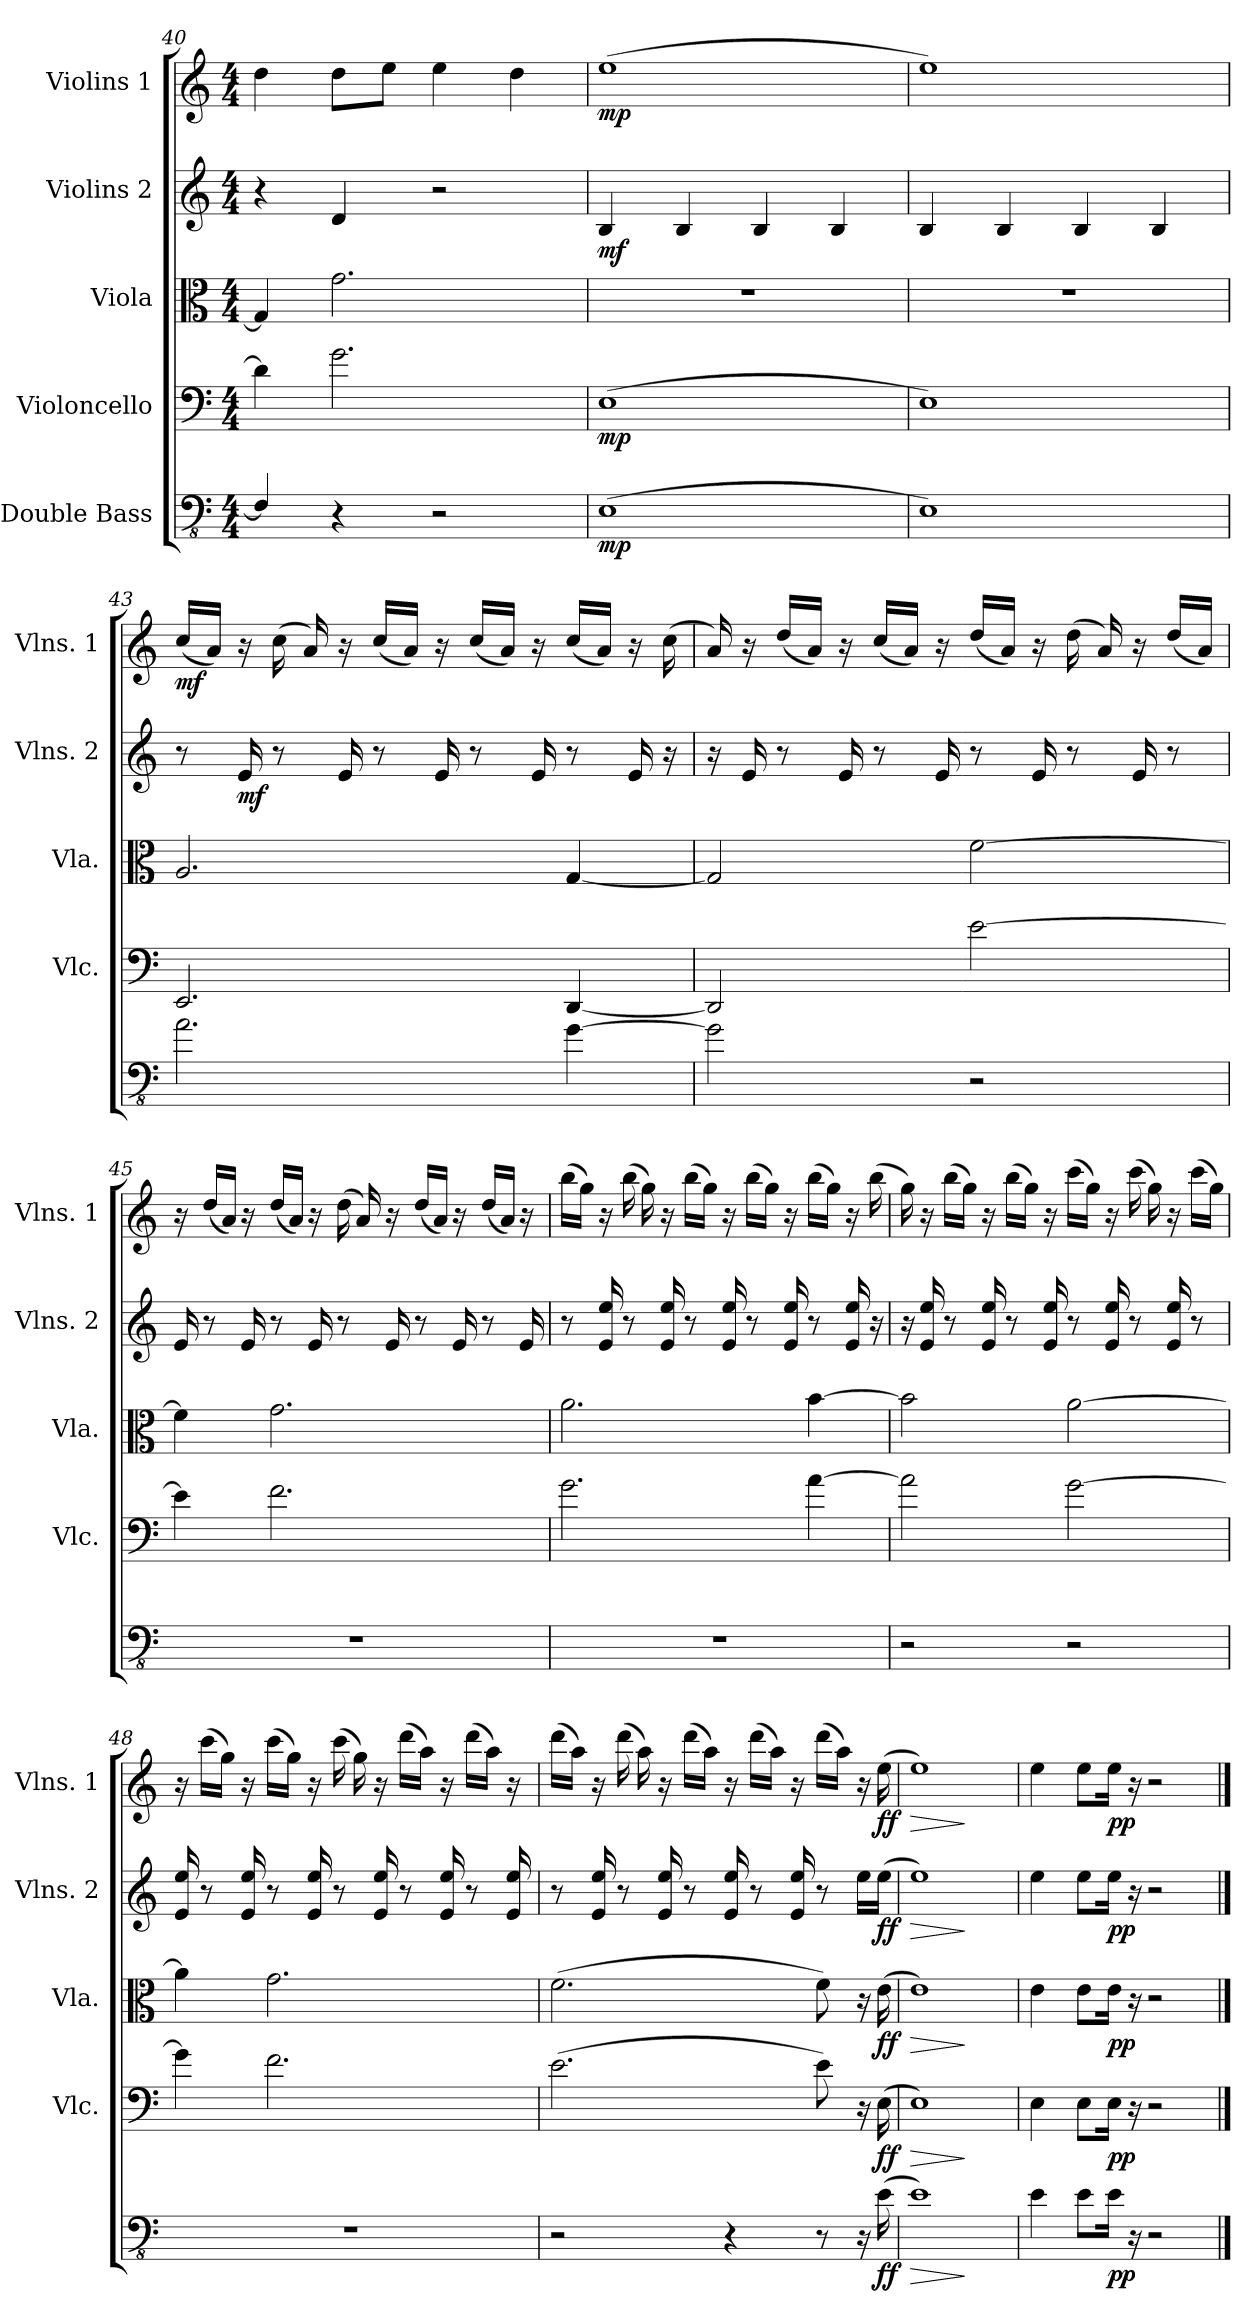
**kern	**dynam	**kern	**dynam	**kern	**dynam	**kern	**dynam	**kern	**dynam
*part5	*part5	*part4	*part4	*part3	*part3	*part2	*part2	*part1	*part1
*staff5	*staff5	*staff4	*staff4	*staff3	*staff3	*staff2	*staff2	*staff1	*staff1
*I"Double Bass	*	*I"Violoncello	*	*I"Viola	*	*I"Violins 2	*	*I"Violins 1	*
*	*	*I'Vlc.	*	*I'Vla.	*	*I'Vlns. 2	*	*I'Vlns. 1	*
*clefFv4	*	*clefF4	*	*clefC3	*	*clefG2	*	*clefG2	*
*ITrd7c12	*	*	*	*	*	*	*	*	*
*k[]	*	*k[]	*	*k[]	*	*k[]	*	*k[]	*
*C:	*	*C:	*	*C:	*	*C:	*	*C:	*
*M4/4	*	*M4/4	*	*M4/4	*	*M4/4	*	*M4/4	*
=40	=40	=40	=40	=40	=40	=40	=40	=40	=40
4FFF/]	.	4d\]	.	4G/]	.	4r	.	4dd\	.
4r	.	2.g\	.	2.g\	.	4d/	.	8dd\L	.
.	.	.	.	.	.	.	.	8ee\J	.
2r	.	.	.	.	.	2r	.	4ee\	.
.	.	.	.	.	.	.	.	4dd\	.
=41	=41	=41	=41	=41	=41	=41	=41	=41	=41
!	!LO:DY:b	!	!LO:DY:b	!	!	!	!LO:DY:b	!	!LO:DY:b
(1EEE	mp	(1E	mp	1r	.	4B/	mf	(1ee	mp
.	.	.	.	.	.	4B/	.	.	.
.	.	.	.	.	.	4B/	.	.	.
.	.	.	.	.	.	4B/	.	.	.
=42	=42	=42	=42	=42	=42	=42	=42	=42	=42
1EEE)	.	1E)	.	1r	.	4B/	.	1ee)	.
.	.	.	.	.	.	4B/	.	.	.
.	.	.	.	.	.	4B/	.	.	.
.	.	.	.	.	.	4B/	.	.	.
=43	=43	=43	=43	=43	=43	=43	=43	=43	=43
!	!	!	!	!	!	!	!	!	!LO:DY:b
2.AA\	.	2.EE/	.	2.A/	.	8r	.	(16cc/LL	mf
.	.	.	.	.	.	.	.	16a/JJ)	.
!	!	!	!	!	!	!	!LO:DY:b	!	!
.	.	.	.	.	.	16e/	mf	16r	.
.	.	.	.	.	.	8r	.	(16cc\	.
.	.	.	.	.	.	.	.	16a/)	.
.	.	.	.	.	.	16e/	.	16r	.
.	.	.	.	.	.	8r	.	(16cc/LL	.
.	.	.	.	.	.	.	.	16a/JJ)	.
.	.	.	.	.	.	16e/	.	16r	.
.	.	.	.	.	.	8r	.	(16cc/LL	.
.	.	.	.	.	.	.	.	16a/JJ)	.
.	.	.	.	.	.	16e/	.	16r	.
[4GG\	.	[4DD/	.	[4G/	.	8r	.	(16cc/LL	.
.	.	.	.	.	.	.	.	16a/JJ)	.
.	.	.	.	.	.	16e/	.	16r	.
.	.	.	.	.	.	16r	.	(16cc\	.
!!LO:LB:g=z
=44	=44	=44	=44	=44	=44	=44	=44	=44	=44
2GG\]	.	2DD/]	.	2G/]	.	16r	.	16a/)	.
.	.	.	.	.	.	16e/	.	16r	.
.	.	.	.	.	.	8r	.	(16dd/LL	.
.	.	.	.	.	.	.	.	16a/JJ)	.
.	.	.	.	.	.	16e/	.	16r	.
.	.	.	.	.	.	8r	.	(16cc/LL	.
.	.	.	.	.	.	.	.	16a/JJ)	.
.	.	.	.	.	.	16e/	.	16r	.
2r	.	[2e\	.	[2f\	.	8r	.	(16dd/LL	.
.	.	.	.	.	.	.	.	16a/JJ)	.
.	.	.	.	.	.	16e/	.	16r	.
.	.	.	.	.	.	8r	.	(16dd\	.
.	.	.	.	.	.	.	.	16a/)	.
.	.	.	.	.	.	16e/	.	16r	.
.	.	.	.	.	.	8r	.	(16dd/LL	.
.	.	.	.	.	.	.	.	16a/JJ)	.
=45	=45	=45	=45	=45	=45	=45	=45	=45	=45
1r	.	4e\]	.	4f\]	.	16e/	.	16r	.
.	.	.	.	.	.	8r	.	(16dd/LL	.
.	.	.	.	.	.	.	.	16a/JJ)	.
.	.	.	.	.	.	16e/	.	16r	.
.	.	2.f\	.	2.g\	.	8r	.	(16dd/LL	.
.	.	.	.	.	.	.	.	16a/JJ)	.
.	.	.	.	.	.	16e/	.	16r	.
.	.	.	.	.	.	8r	.	(16dd\	.
.	.	.	.	.	.	.	.	16a/)	.
.	.	.	.	.	.	16e/	.	16r	.
.	.	.	.	.	.	8r	.	(16dd/LL	.
.	.	.	.	.	.	.	.	16a/JJ)	.
.	.	.	.	.	.	16e/	.	16r	.
.	.	.	.	.	.	8r	.	(16dd/LL	.
.	.	.	.	.	.	.	.	16a/JJ)	.
.	.	.	.	.	.	16e/	.	16r	.
!!LO:PB:g=z
=46	=46	=46	=46	=46	=46	=46	=46	=46	=46
1r	.	2.g\	.	2.a\	.	8r	.	(16bb\LL	.
.	.	.	.	.	.	.	.	16gg\JJ)	.
.	.	.	.	.	.	16e/ 16ee/	.	16r	.
.	.	.	.	.	.	8r	.	(16bb\	.
.	.	.	.	.	.	.	.	16gg\)	.
.	.	.	.	.	.	16e/ 16ee/	.	16r	.
.	.	.	.	.	.	8r	.	(16bb\LL	.
.	.	.	.	.	.	.	.	16gg\JJ)	.
.	.	.	.	.	.	16e/ 16ee/	.	16r	.
.	.	.	.	.	.	8r	.	(16bb\LL	.
.	.	.	.	.	.	.	.	16gg\JJ)	.
.	.	.	.	.	.	16e/ 16ee/	.	16r	.
.	.	[4a\	.	[4b\	.	8r	.	(16bb\LL	.
.	.	.	.	.	.	.	.	16gg\JJ)	.
.	.	.	.	.	.	16e/ 16ee/	.	16r	.
.	.	.	.	.	.	16r	.	(16bb\	.
=47	=47	=47	=47	=47	=47	=47	=47	=47	=47
2r	.	2a\]	.	2b\]	.	16r	.	16gg\)	.
.	.	.	.	.	.	16e/ 16ee/	.	16r	.
.	.	.	.	.	.	8r	.	(16bb\LL	.
.	.	.	.	.	.	.	.	16gg\JJ)	.
.	.	.	.	.	.	16e/ 16ee/	.	16r	.
.	.	.	.	.	.	8r	.	(16bb\LL	.
.	.	.	.	.	.	.	.	16gg\JJ)	.
.	.	.	.	.	.	16e/ 16ee/	.	16r	.
2r	.	[2g\	.	[2a\	.	8r	.	(16ccc\LL	.
.	.	.	.	.	.	.	.	16gg\JJ)	.
.	.	.	.	.	.	16e/ 16ee/	.	16r	.
.	.	.	.	.	.	8r	.	(16ccc\	.
.	.	.	.	.	.	.	.	16gg\)	.
.	.	.	.	.	.	16e/ 16ee/	.	16r	.
.	.	.	.	.	.	8r	.	(16ccc\LL	.
.	.	.	.	.	.	.	.	16gg\JJ)	.
=48	=48	=48	=48	=48	=48	=48	=48	=48	=48
1r	.	4g\]	.	4a\]	.	16e/ 16ee/	.	16r	.
.	.	.	.	.	.	8r	.	(16ccc\LL	.
.	.	.	.	.	.	.	.	16gg\JJ)	.
.	.	.	.	.	.	16e/ 16ee/	.	16r	.
.	.	2.f\	.	2.g\	.	8r	.	(16ccc\LL	.
.	.	.	.	.	.	.	.	16gg\JJ)	.
.	.	.	.	.	.	16e/ 16ee/	.	16r	.
.	.	.	.	.	.	8r	.	(16ccc\	.
.	.	.	.	.	.	.	.	16gg\)	.
.	.	.	.	.	.	16e/ 16ee/	.	16r	.
.	.	.	.	.	.	8r	.	(16ddd\LL	.
.	.	.	.	.	.	.	.	16aa\JJ)	.
.	.	.	.	.	.	16e/ 16ee/	.	16r	.
.	.	.	.	.	.	8r	.	(16ddd\LL	.
.	.	.	.	.	.	.	.	16aa\JJ)	.
.	.	.	.	.	.	16e/ 16ee/	.	16r	.
!!LO:LB:g=z
=49	=49	=49	=49	=49	=49	=49	=49	=49	=49
2r	.	(2.e\	.	(2.f\	.	8r	.	(16ddd\LL	.
.	.	.	.	.	.	.	.	16aa\JJ)	.
.	.	.	.	.	.	16e/ 16ee/	.	16r	.
.	.	.	.	.	.	8r	.	(16ddd\	.
.	.	.	.	.	.	.	.	16aa\)	.
.	.	.	.	.	.	16e/ 16ee/	.	16r	.
.	.	.	.	.	.	8r	.	(16ddd\LL	.
.	.	.	.	.	.	.	.	16aa\JJ)	.
4r	.	.	.	.	.	16e/ 16ee/	.	16r	.
.	.	.	.	.	.	8r	.	(16ddd\LL	.
.	.	.	.	.	.	.	.	16aa\JJ)	.
.	.	.	.	.	.	16e/ 16ee/	.	16r	.
8r	.	8e\)	.	8f\)	.	8r	.	(16ddd\LL	.
.	.	.	.	.	.	.	.	16aa\JJ)	.
16r	.	16r	.	16r	.	16ee\LL	.	16r	.
!	!LO:DY:b	!	!LO:DY:b	!	!LO:DY:b	!	!LO:DY:b	!	!LO:DY:b
(16EE\	ff	(16E\	ff	(16e\	ff	(16ee\JJ	ff	(16ee\	ff
=50	=50	=50	=50	=50	=50	=50	=50	=50	=50
!	!LO:HP:b	!	!LO:HP:b	!	!LO:HP:b	!	!LO:HP:b	!	!LO:HP:b
1EE)	>	1E)	>	1e)	>	1ee)	>	1ee)	>
.	]	.	]	.	]	.	]	.	]
=51	=51	=51	=51	=51	=51	=51	=51	=51	=51
4EE\	.	4E\	.	4e\	.	4ee\	.	4ee\	.
8EE\L	.	8E\L	.	8e\L	.	8ee\L	.	8ee\L	.
!	!LO:DY:b	!	!LO:DY:b	!	!LO:DY:b	!	!LO:DY:b	!	!LO:DY:b
16EE\Jk	pp	16E\Jk	pp	16e\Jk	pp	16ee\Jk	pp	16ee\Jk	pp
16r	.	16r	.	16r	.	16r	.	16r	.
2r	.	2r	.	2r	.	2r	.	2r	.
==	==	==	==	==	==	==	==	==	==
*-	*-	*-	*-	*-	*-	*-	*-	*-	*-
